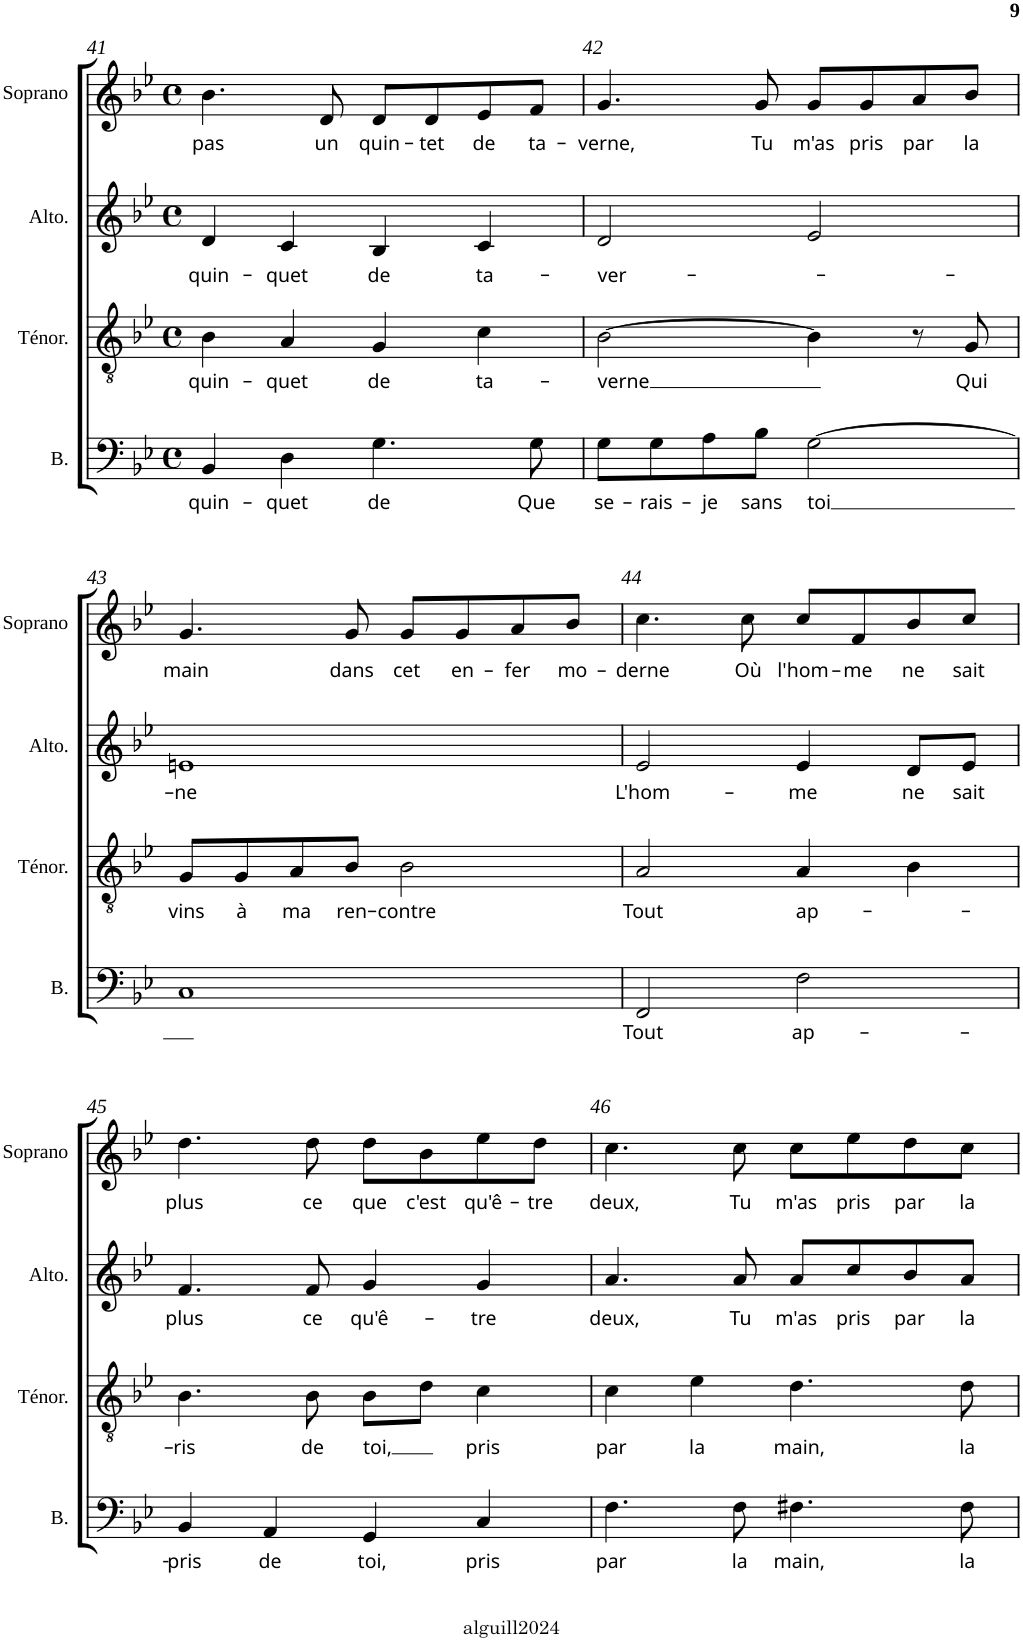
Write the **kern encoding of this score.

**kern	**text	**kern	**text	**kern	**text	**kern	**text
*part4	*part4	*part3	*part3	*part2	*part2	*part1	*part1
*staff4	*staff4	*staff3	*staff3	*staff2	*staff2	*staff1	*staff1
*I"Basse	*	*I"Ténor	*	*I"Alto	*	*I"Soprano	*
*I'B.	*	*I'Ténor.	*	*I'Alto.	*	*I'Soprano	*
!!LO:PB:g=z
*clefF4	*	*clefGv2	*	*clefG2	*	*clefG2	*
*k[b-e-]	*	*k[b-e-]	*	*k[b-e-]	*	*k[b-e-]	*
*g:	*	*g:	*	*g:	*	*g:	*
*M4/4	*	*M4/4	*	*M4/4	*	*M4/4	*
*met(c)	*	*met(c)	*	*met(c)	*	*met(c)	*
=41	=41	=41	=41	=41	=41	=41	=41
!	!LO:LY:b	!	!LO:LY:b	!	!LO:LY:b	!	!LO:LY:b
4BB-/	quin-	4B-\	quin-	4d/	quin-	4.b-\	pas
!	!LO:LY:b	!	!LO:LY:b	!	!LO:LY:b	!	!
4D\	-quet	4A/	-quet	4c/	-quet	.	.
!	!	!	!	!	!	!	!LO:LY:b
.	.	.	.	.	.	8d/	un
!	!LO:LY:b	!	!LO:LY:b	!	!LO:LY:b	!	!LO:LY:b
4.G\	de	4G/	de	4B-/	de	8d/L	quin-
!	!	!	!	!	!	!	!LO:LY:b
.	.	.	.	.	.	8d/	-tet
!	!	!	!LO:LY:b	!	!LO:LY:b	!	!LO:LY:b
.	.	4c\	ta-	4c/	ta-	8e-/	de
!	!LO:LY:b	!	!	!	!	!	!LO:LY:b
8G\	Que	.	.	.	.	8f/J	ta-
=42	=42	=42	=42	=42	=42	=42	=42
!	!LO:LY:b	!	!LO:LY:b	!	!LO:LY:b	!	!LO:LY:b
8G\L	se-	[2B-\	-verne	2d/	-ver-	4.g/	-verne,
!	!LO:LY:b	!	!	!	!	!	!
8G\	-rais-	.	.	.	.	.	.
!	!LO:LY:b	!	!	!	!	!	!
8A\	-je	.	.	.	.	.	.
!	!LO:LY:b	!	!	!	!	!	!LO:LY:b
8B-\J	sans	.	.	.	.	8g/	Tu
!	!LO:LY:b	!	!	!	!	!	!LO:LY:b
[2G\	toi	4B-\]	.	2e-/	.	8g/L	m'as
!	!	!	!	!	!	!	!LO:LY:b
.	.	.	.	.	.	8g/	pris
!	!	!	!	!	!	!	!LO:LY:b
.	.	8r	.	.	.	8a/	par
!	!	!	!LO:LY:b	!	!	!	!LO:LY:b
.	.	8G/	Qui	.	.	8b-/J	la
!!LO:LB:g=z
=43	=43	=43	=43	=43	=43	=43	=43
!	!	!	!LO:LY:b	!	!LO:LY:b	!	!LO:LY:b
1C	.	8G/L	vins	1en	-ne	4.g/	main
!	!	!	!LO:LY:b	!	!	!	!
.	.	8G/	à	.	.	.	.
!	!	!	!LO:LY:b	!	!	!	!
.	.	8A/	ma	.	.	.	.
!	!	!	!LO:LY:b	!	!	!	!LO:LY:b
.	.	8B-/J	ren-	.	.	8g/	dans
!	!	!	!LO:LY:b	!	!	!	!LO:LY:b
.	.	2B-\	-contre	.	.	8g/L	cet
!	!	!	!	!	!	!	!LO:LY:b
.	.	.	.	.	.	8g/	en-
!	!	!	!	!	!	!	!LO:LY:b
.	.	.	.	.	.	8a/	-fer
!	!	!	!	!	!	!	!LO:LY:b
.	.	.	.	.	.	8b-/J	mo-
=44	=44	=44	=44	=44	=44	=44	=44
!	!LO:LY:b	!	!LO:LY:b	!	!LO:LY:b	!	!LO:LY:b
2FF/	Tout	2A/	Tout	2e-/	L'hom-	4.cc\	-derne
!	!	!	!	!	!	!	!LO:LY:b
.	.	.	.	.	.	8cc\	Où
!	!LO:LY:b	!	!LO:LY:b	!	!LO:LY:b	!	!LO:LY:b
2F\	ap-	4A/	ap-	4e-/	-me	8cc/L	l'hom-
!	!	!	!	!	!	!	!LO:LY:b
.	.	.	.	.	.	8f/	-me
!	!	!	!	!	!LO:LY:b	!	!LO:LY:b
.	.	4B-\	.	8d/L	ne	8b-/	ne
!	!	!	!	!	!LO:LY:b	!	!LO:LY:b
.	.	.	.	8e-/J	sait	8cc/J	sait
!!LO:LB:g=z
=45	=45	=45	=45	=45	=45	=45	=45
!	!LO:LY:b	!	!LO:LY:b	!	!LO:LY:b	!	!LO:LY:b
4BB-/	-pris	4.B-\	-ris	4.f/	plus	4.dd\	plus
!	!LO:LY:b	!	!	!	!	!	!
4AA/	de	.	.	.	.	.	.
!	!	!	!LO:LY:b	!	!LO:LY:b	!	!LO:LY:b
.	.	8B-\	de	8f/	ce	8dd\	ce
!	!LO:LY:b	!	!LO:LY:b	!	!LO:LY:b	!	!LO:LY:b
4GG/	toi,	8B-\L	toi,	4g/	qu'ê-	8dd\L	que
!	!	!	!	!	!	!	!LO:LY:b
.	.	8d\J	.	.	.	8b-\	c'est
!	!LO:LY:b	!	!LO:LY:b	!	!LO:LY:b	!	!LO:LY:b
4C/	pris	4c\	pris	4g/	-tre	8ee-\	qu'ê-
!	!	!	!	!	!	!	!LO:LY:b
.	.	.	.	.	.	8dd\J	-tre
=46	=46	=46	=46	=46	=46	=46	=46
!	!LO:LY:b	!	!LO:LY:b	!	!LO:LY:b	!	!LO:LY:b
4.F\	par	4c\	par	4.a/	deux,	4.cc\	deux,
!	!	!	!LO:LY:b	!	!	!	!
.	.	4e-\	la	.	.	.	.
!	!LO:LY:b	!	!	!	!LO:LY:b	!	!LO:LY:b
8F\	la	.	.	8a/	Tu	8cc\	Tu
!	!LO:LY:b	!	!LO:LY:b	!	!LO:LY:b	!	!LO:LY:b
4.F#X\	main,	4.d\	main,	8a/L	m'as	8cc\L	m'as
!	!	!	!	!	!LO:LY:b	!	!LO:LY:b
.	.	.	.	8cc/	pris	8ee-\	pris
!	!	!	!	!	!LO:LY:b	!	!LO:LY:b
.	.	.	.	8b-/	par	8dd\	par
!	!LO:LY:b	!	!LO:LY:b	!	!LO:LY:b	!	!LO:LY:b
8F#\	la	8d\	la	8a/J	la	8cc\J	la
=	=	=	=	=	=	=	=
*-	*-	*-	*-	*-	*-	*-	*-
